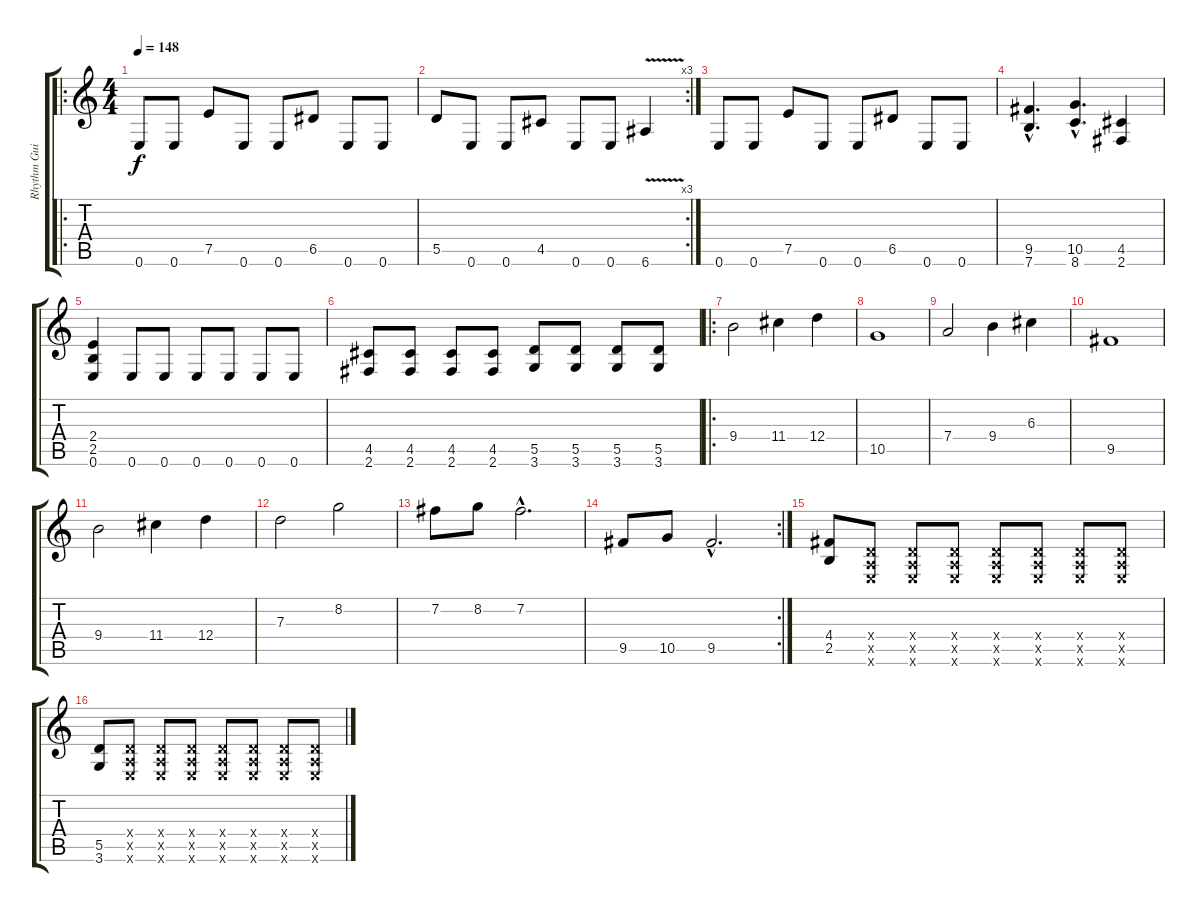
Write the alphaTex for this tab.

\track ("Rhythm Guitar" "Rhythm Gui") {instrument distortionguitar}
\staff {score tabs}
\tuning (E4 B3 G3 D3 A2 E2) {hide}
\ro
\ts (4 4)
\tempo 148
\clef g2
\ks c
0.6.8{dy f} 0.6.8 7.5.8 0.6.8 0.6.8 6.5.8 0.6.8 0.6.8 |
\rc 3
5.5.8 0.6.8 0.6.8 4.5.8 0.6.8 0.6.8 6.6{v}.4 |
0.6.8 0.6.8 7.5.8 0.6.8 0.6.8 6.5.8 0.6.8 0.6.8 |
(9.5{hac} 7.6{hac}).4{d} (10.5{hac} 8.6{hac}).4{d} (4.5 2.6).4 |
(2.4 2.5 0.6).4 0.6.8 0.6.8 0.6.8 0.6.8 0.6.8 0.6.8 |
(4.5 2.6).8 (4.5 2.6).8 (4.5 2.6).8 (4.5 2.6).8 (5.5 3.6).8 (5.5 3.6).8 (5.5 3.6).8 (5.5 3.6).8 |
\ro
9.4.2 11.4.4 12.4.4 |
10.5.1 |
7.4.2 9.4.4 6.3.4 |
9.5.1 |
9.4.2 11.4.4 12.4.4 |
7.3.2 8.2.2 |
7.2.8 8.2.8 7.2{hac}.2{d} |
\rc 2
9.5.8 10.5.8 9.5{hac}.2{d} |
(4.4 2.5).8{volume 12} (0.4{x} 0.5{x} 0.6{x}).8 (0.4{x} 0.5{x} 0.6{x}).8 (0.4{x} 0.5{x} 0.6{x}).8 (0.4{x} 0.5{x} 0.6{x}).8 (0.4{x} 0.5{x} 0.6{x}).8 (0.4{x} 0.5{x} 0.6{x}).8 (0.4{x} 0.5{x} 0.6{x}).8 |
(5.5 3.6).8 (0.4{x} 0.5{x} 0.6{x}).8 (0.4{x} 0.5{x} 0.6{x}).8 (0.4{x} 0.5{x} 0.6{x}).8 (0.4{x} 0.5{x} 0.6{x}).8 (0.4{x} 0.5{x} 0.6{x}).8 (0.4{x} 0.5{x} 0.6{x}).8 (0.4{x} 0.5{x} 0.6{x}).8
